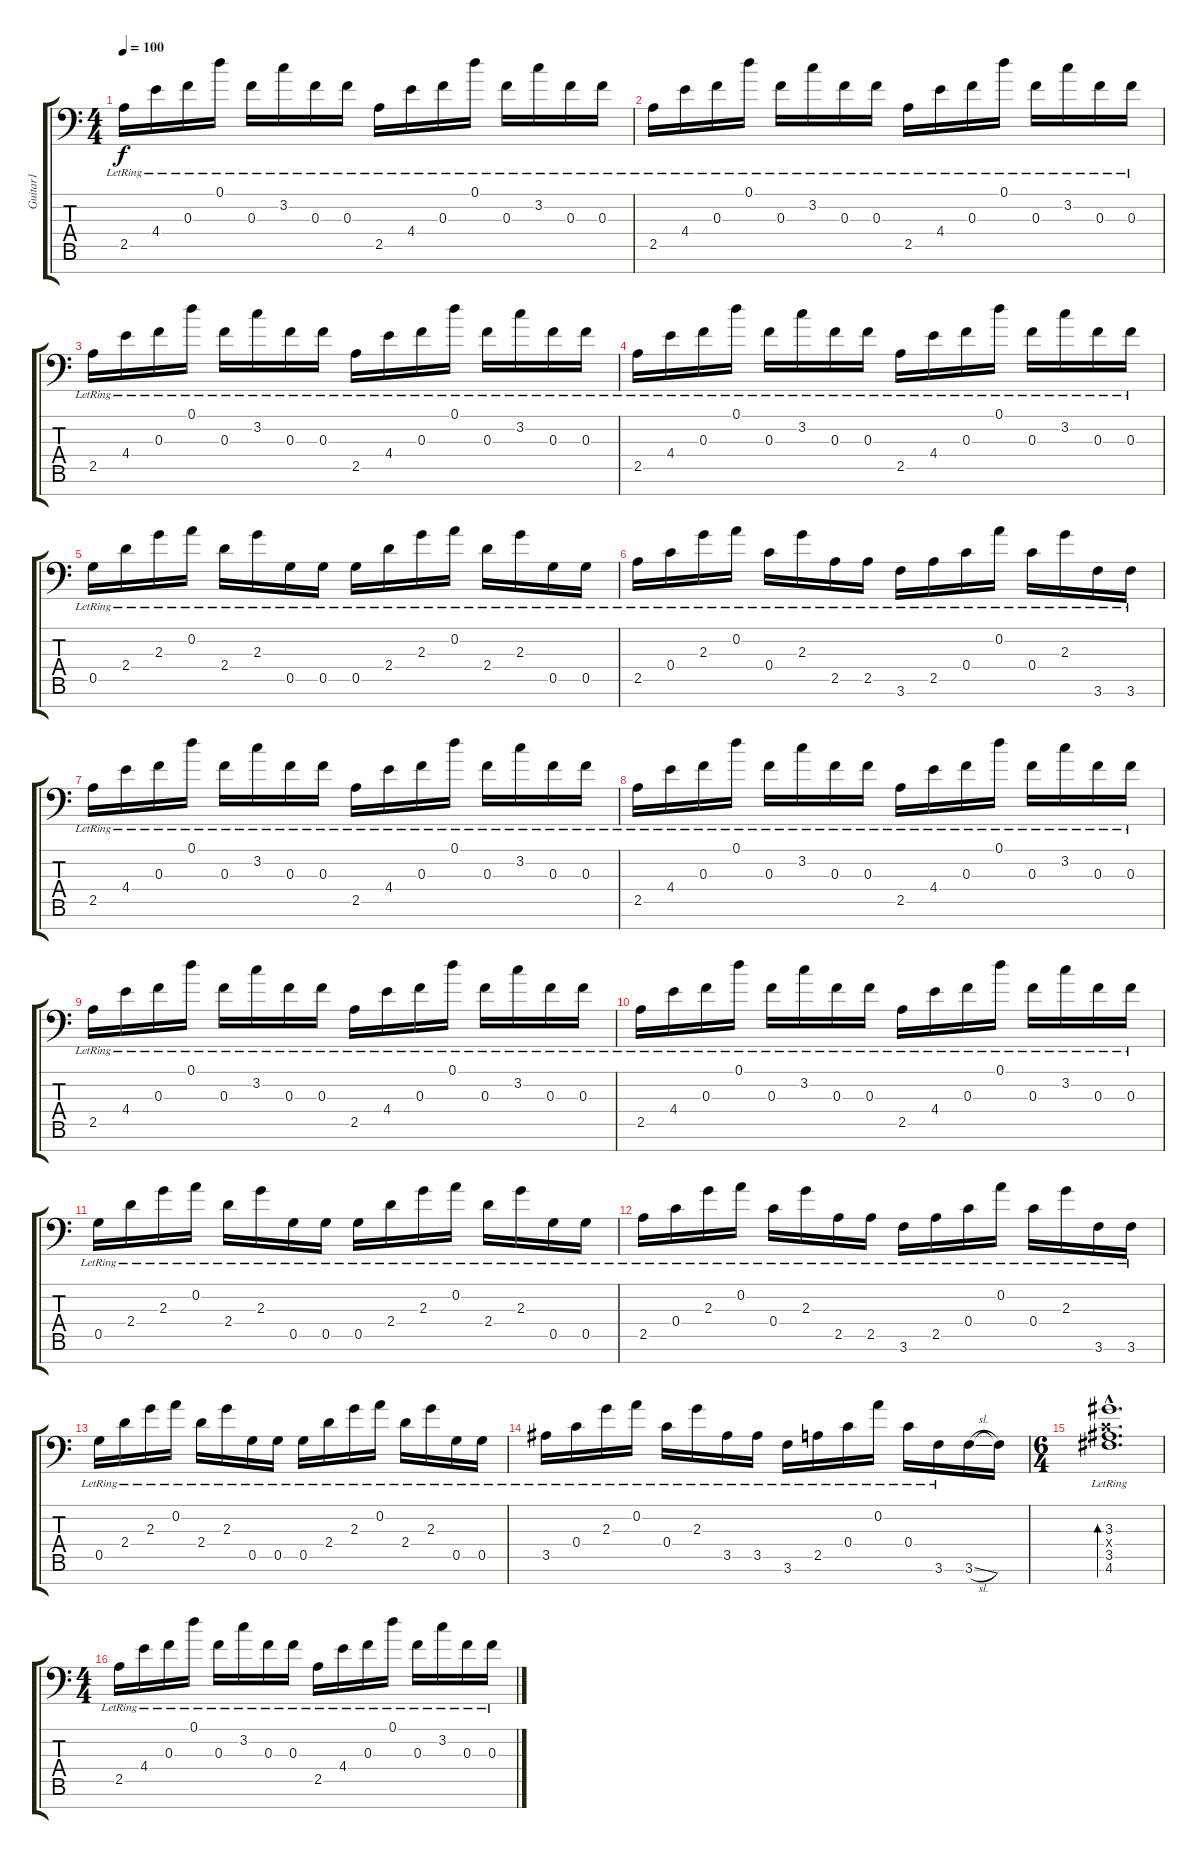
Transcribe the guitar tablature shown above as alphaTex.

\track ("Guitar1" "Guitar1") {instrument acousticguitarsteel}
\staff {score tabs}
\tuning (D4 A3 F3 C3 G2 D2 A1) {hide}
\ts (4 4)
\tempo 100
\clef f4
\ks c
2.5{lr}.16{dy f instrument acousticguitarsteel} 4.4{lr}.16 0.3{lr}.16 0.1{lr}.16 0.3{lr}.16 3.2{lr}.16 0.3{lr}.16 0.3{lr}.16 2.5{lr}.16 4.4{lr}.16 0.3{lr}.16 0.1{lr}.16 0.3{lr}.16 3.2{lr}.16 0.3{lr}.16 0.3{lr}.16 |
2.5{lr}.16 4.4{lr}.16 0.3{lr}.16 0.1{lr}.16 0.3{lr}.16 3.2{lr}.16 0.3{lr}.16 0.3{lr}.16 2.5{lr}.16 4.4{lr}.16 0.3{lr}.16 0.1{lr}.16 0.3{lr}.16 3.2{lr}.16 0.3{lr}.16 0.3{lr}.16 |
2.5{lr}.16 4.4{lr}.16 0.3{lr}.16 0.1{lr}.16 0.3{lr}.16 3.2{lr}.16 0.3{lr}.16 0.3{lr}.16 2.5{lr}.16 4.4{lr}.16 0.3{lr}.16 0.1{lr}.16 0.3{lr}.16 3.2{lr}.16 0.3{lr}.16 0.3{lr}.16 |
2.5{lr}.16 4.4{lr}.16 0.3{lr}.16 0.1{lr}.16 0.3{lr}.16 3.2{lr}.16 0.3{lr}.16 0.3{lr}.16 2.5{lr}.16 4.4{lr}.16 0.3{lr}.16 0.1{lr}.16 0.3{lr}.16 3.2{lr}.16 0.3{lr}.16 0.3{lr}.16 |
0.5{lr}.16 2.4{lr}.16 2.3{lr}.16 0.2{lr}.16 2.4{lr}.16 2.3{lr}.16 0.5{lr}.16 0.5{lr}.16 0.5{lr}.16 2.4{lr}.16 2.3{lr}.16 0.2{lr}.16 2.4{lr}.16 2.3{lr}.16 0.5{lr}.16 0.5{lr}.16 |
2.5{lr}.16 0.4{lr}.16 2.3{lr}.16 0.2{lr}.16 0.4{lr}.16 2.3{lr}.16 2.5{lr}.16 2.5{lr}.16 3.6{lr}.16 2.5{lr}.16 0.4{lr}.16 0.2{lr}.16 0.4{lr}.16 2.3{lr}.16 3.6{lr}.16 3.6{lr}.16 |
2.5{lr}.16 4.4{lr}.16 0.3{lr}.16 0.1{lr}.16 0.3{lr}.16 3.2{lr}.16 0.3{lr}.16 0.3{lr}.16 2.5{lr}.16 4.4{lr}.16 0.3{lr}.16 0.1{lr}.16 0.3{lr}.16 3.2{lr}.16 0.3{lr}.16 0.3{lr}.16 |
2.5{lr}.16 4.4{lr}.16 0.3{lr}.16 0.1{lr}.16 0.3{lr}.16 3.2{lr}.16 0.3{lr}.16 0.3{lr}.16 2.5{lr}.16 4.4{lr}.16 0.3{lr}.16 0.1{lr}.16 0.3{lr}.16 3.2{lr}.16 0.3{lr}.16 0.3{lr}.16 |
2.5{lr}.16 4.4{lr}.16 0.3{lr}.16 0.1{lr}.16 0.3{lr}.16 3.2{lr}.16 0.3{lr}.16 0.3{lr}.16 2.5{lr}.16 4.4{lr}.16 0.3{lr}.16 0.1{lr}.16 0.3{lr}.16 3.2{lr}.16 0.3{lr}.16 0.3{lr}.16 |
2.5{lr}.16 4.4{lr}.16 0.3{lr}.16 0.1{lr}.16 0.3{lr}.16 3.2{lr}.16 0.3{lr}.16 0.3{lr}.16 2.5{lr}.16 4.4{lr}.16 0.3{lr}.16 0.1{lr}.16 0.3{lr}.16 3.2{lr}.16 0.3{lr}.16 0.3{lr}.16 |
0.5{lr}.16 2.4{lr}.16 2.3{lr}.16 0.2{lr}.16 2.4{lr}.16 2.3{lr}.16 0.5{lr}.16 0.5{lr}.16 0.5{lr}.16 2.4{lr}.16 2.3{lr}.16 0.2{lr}.16 2.4{lr}.16 2.3{lr}.16 0.5{lr}.16 0.5{lr}.16 |
2.5{lr}.16 0.4{lr}.16 2.3{lr}.16 0.2{lr}.16 0.4{lr}.16 2.3{lr}.16 2.5{lr}.16 2.5{lr}.16 3.6{lr}.16 2.5{lr}.16 0.4{lr}.16 0.2{lr}.16 0.4{lr}.16 2.3{lr}.16 3.6{lr}.16 3.6{lr}.16 |
0.5{lr}.16 2.4{lr}.16 2.3{lr}.16 0.2{lr}.16 2.4{lr}.16 2.3{lr}.16 0.5{lr}.16 0.5{lr}.16 0.5{lr}.16 2.4{lr}.16 2.3{lr}.16 0.2{lr}.16 2.4{lr}.16 2.3{lr}.16 0.5{lr}.16 0.5{lr}.16 |
3.5{lr}.16 0.4{lr}.16 2.3{lr}.16 0.2{lr}.16 0.4{lr}.16 2.3{lr}.16 3.5{lr}.16 3.5{lr}.16 3.6{lr}.16 2.5{lr}.16 0.4{lr}.16 0.2{lr}.16 0.4{lr}.16 3.6{lr}.16 3.6{sl}.16 3.6{t}.16 |
\ts (6 4)
(3.3{hac lr} 0.4{hac x} 3.5{hac lr} 4.6{hac lr}).1{d bd 480} |
\ts (4 4)
2.5{lr}.16 4.4{lr}.16 0.3{lr}.16 0.1{lr}.16 0.3{lr}.16 3.2{lr}.16 0.3{lr}.16 0.3{lr}.16 2.5{lr}.16 4.4{lr}.16 0.3{lr}.16 0.1{lr}.16 0.3{lr}.16 3.2{lr}.16 0.3{lr}.16 0.3{lr}.16
